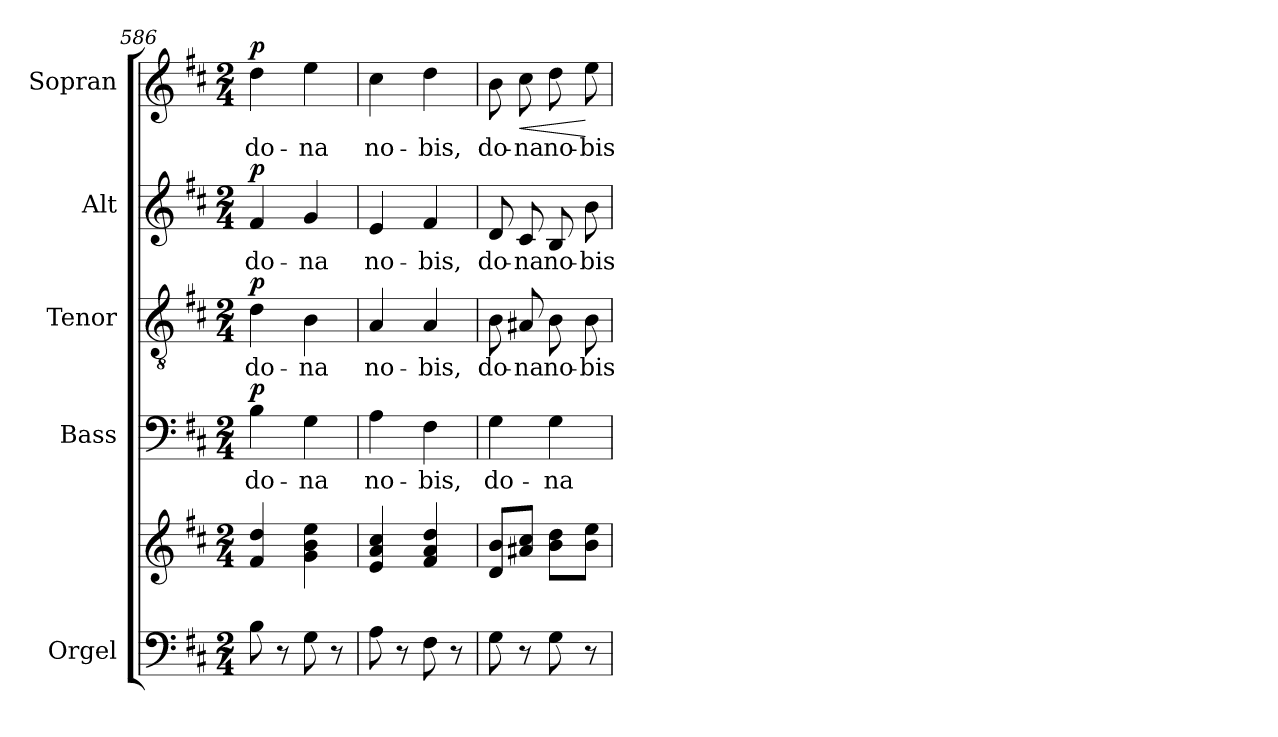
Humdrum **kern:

**kern	**kern	**kern	**text	**dynam	**kern	**text	**dynam	**kern	**text	**dynam	**kern	**text	**dynam
*part5	*part5	*part4	*part4	*part4	*part3	*part3	*part3	*part2	*part2	*part2	*part1	*part1	*part1
*staff6	*staff5	*staff4	*staff4	*staff4	*staff3	*staff3	*staff3	*staff2	*staff2	*staff2	*staff1	*staff1	*staff1
*I"Orgel	*	*I"Bass	*	*	*I"Tenor	*	*	*I"Alt	*	*	*I"Sopran	*	*
*I'Org.	*	*I'B.	*	*	*I'T.	*	*	*I'A.	*	*	*I'S.	*	*
*clefF4	*clefG2	*clefF4	*	*	*clefGv2	*	*	*clefG2	*	*	*clefG2	*	*
*k[f#c#]	*k[f#c#]	*k[f#c#]	*	*	*k[f#c#]	*	*	*k[f#c#]	*	*	*k[f#c#]	*	*
*D:	*D:	*D:	*	*	*D:	*	*	*D:	*	*	*D:	*	*
*M2/4	*M2/4	*M2/4	*	*	*M2/4	*	*	*M2/4	*	*	*M2/4	*	*
=586	=586	=586	=586	=586	=586	=586	=586	=586	=586	=586	=586	=586	=586
!	!	!	!LO:LY:b	!LO:DY:a	!	!LO:LY:b	!LO:DY:a	!	!LO:LY:b	!LO:DY:a	!	!LO:LY:b	!LO:DY:a
8B\	4f#/ 4dd/	4B\	do-	p	4d\	do-	p	4f#/	do-	p	4dd\	do-	p
8r	.	.	.	.	.	.	.	.	.	.	.	.	.
!	!	!	!LO:LY:b	!	!	!LO:LY:b	!	!	!LO:LY:b	!	!	!LO:LY:b	!
8G\	4g\ 4b\ 4ee\	4G\	-na	.	4B\	-na	.	4g/	-na	.	4ee\	-na	.
8r	.	.	.	.	.	.	.	.	.	.	.	.	.
=587	=587	=587	=587	=587	=587	=587	=587	=587	=587	=587	=587	=587	=587
!	!	!	!LO:LY:b	!	!	!LO:LY:b	!	!	!LO:LY:b	!	!	!LO:LY:b	!
8A\	4e/ 4a/ 4cc#/	4A\	no-	.	4A/	no-	.	4e/	no-	.	4cc#\	no-	.
8r	.	.	.	.	.	.	.	.	.	.	.	.	.
!	!	!	!LO:LY:b	!	!	!LO:LY:b	!	!	!LO:LY:b	!	!	!LO:LY:b	!
8F#\	4f#/ 4a/ 4dd/	4F#\	-bis,	.	4A/	-bis,	.	4f#/	-bis,	.	4dd\	-bis,	.
8r	.	.	.	.	.	.	.	.	.	.	.	.	.
=588	=588	=588	=588	=588	=588	=588	=588	=588	=588	=588	=588	=588	=588
!	!	!	!LO:LY:b	!	!	!LO:LY:b	!	!	!LO:LY:b	!	!	!LO:LY:b	!
8G\	8d/ 8b/L	4G\	do-	.	8B\	do-	.	8d/	do-	.	8b\	do-	.
!	!	!	!	!	!	!LO:LY:b	!	!	!LO:LY:b	!	!	!LO:LY:b	!LO:HP:b
8r	8a#X/ 8cc#/J	.	.	.	8A#X/	-na	.	8c#/	-na	.	8cc#\	-na	<
!	!	!	!LO:LY:b	!	!	!LO:LY:b	!	!	!LO:LY:b	!	!	!LO:LY:b	!
8G\	8b\ 8dd\L	4G\	-na	.	8B\	no-	.	8B/	no-	.	8dd\	no-	.
!	!	!	!	!	!	!LO:LY:b	!	!	!LO:LY:b	!	!	!LO:LY:b	!
8r	8b\ 8ee\J	.	.	.	8B\	-bis	.	8b\	-bis	.	8ee\	-bis	[
=	=	=	=	=	=	=	=	=	=	=	=	=	=
*-	*-	*-	*-	*-	*-	*-	*-	*-	*-	*-	*-	*-	*-
